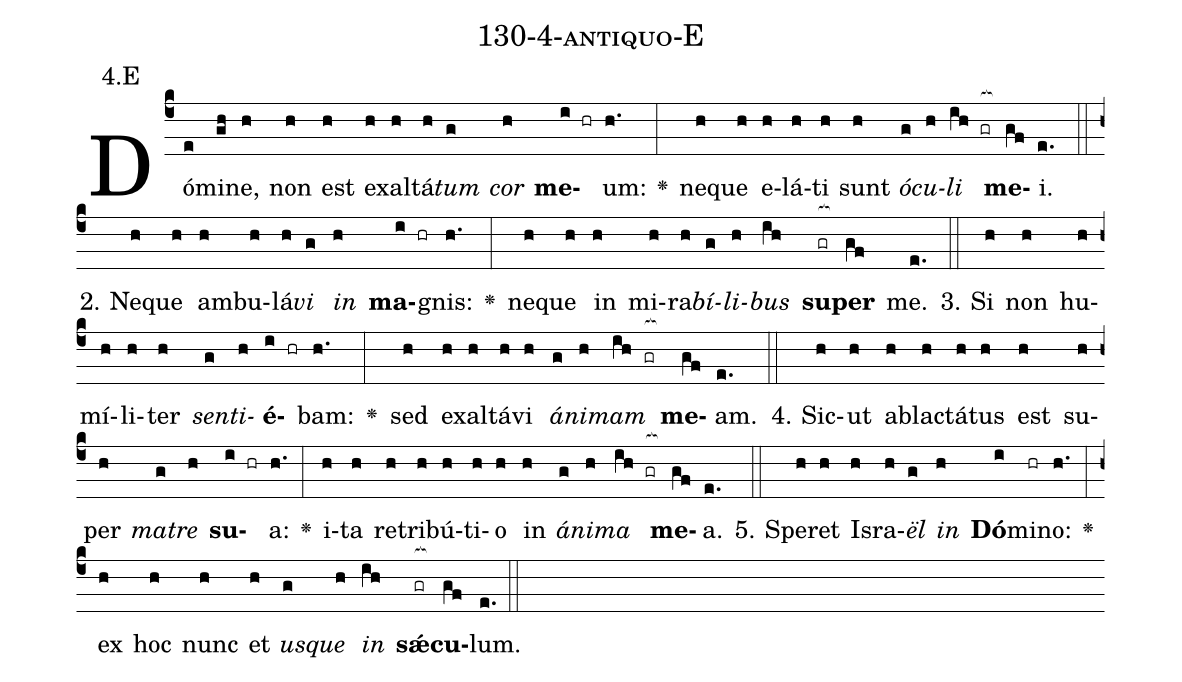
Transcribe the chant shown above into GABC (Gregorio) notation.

name: 130-4-antiquo-E;
annotation: 4.E;
%%
(c4)Dó(e)mi(gh)ne,(h) non(h) est(h) ex(h)al(h)tá(h)<i>tum</i>(g) <i>cor</i>(h) <b>me</b>(i hr)um:(h.) <v>\greheightstar</v>(:) ne(h)que(h) e(h)lá(h)ti(h) sunt(h) <i>ó</i>(g)<i>cu</i>(h)<i>li</i>(ih gr[ocb:1{]) <b>me</b>(gf[ocb:0}])i.(e.) (::)
2. Ne(h)que(h) am(h)bu(h)lá(h)<i>vi</i>(g) <i>in</i>(h) <b>ma</b>(i hr)gnis:(h.) <v>\greheightstar</v>(:) ne(h)que(h) in(h) mi(h)ra(h)<i>bí</i>(g)<i>li</i>(h)<i>bus</i>(ih) <b>su</b>(gr[ocb:1{])<b>per</b>(gf[ocb:0}]) me.(e.) (::)
3. Si(h) non(h) hu(h)mí(h)li(h)ter(h) <i>sen</i>(g)<i>ti</i>(h)<b>é</b>(i hr)bam:(h.) <v>\greheightstar</v>(:) sed(h) ex(h)al(h)tá(h)vi(h) <i>á</i>(g)<i>ni</i>(h)<i>mam</i>(ih gr[ocb:1{]) <b>me</b>(gf[ocb:0}])am.(e.) (::)
4. Sic(h)ut(h) ab(h)lac(h)tá(h)tus(h) est(h) su(h)per(h) <i>ma</i>(g)<i>tre</i>(h) <b>su</b>(i hr)a:(h.) <v>\greheightstar</v>(:) i(h)ta(h) re(h)tri(h)bú(h)ti(h)o(h) in(h) <i>á</i>(g)<i>ni</i>(h)<i>ma</i>(ih gr[ocb:1{]) <b>me</b>(gf[ocb:0}])a.(e.) (::)
5. Spe(h)ret(h) Is(h)ra(h)<i>ël</i>(g) <i>in</i>(h) <b>Dó</b>(i)mi(hr)no:(h.) <v>\greheightstar</v>(:) ex(h) hoc(h) nunc(h) et(h) <i>us</i>(g)<i>que</i>(h) <i>in</i>(ih) <b>sǽ</b>(gr[ocb:1{])<b>cu</b>(gf[ocb:0}])lum.(e.) (::)
